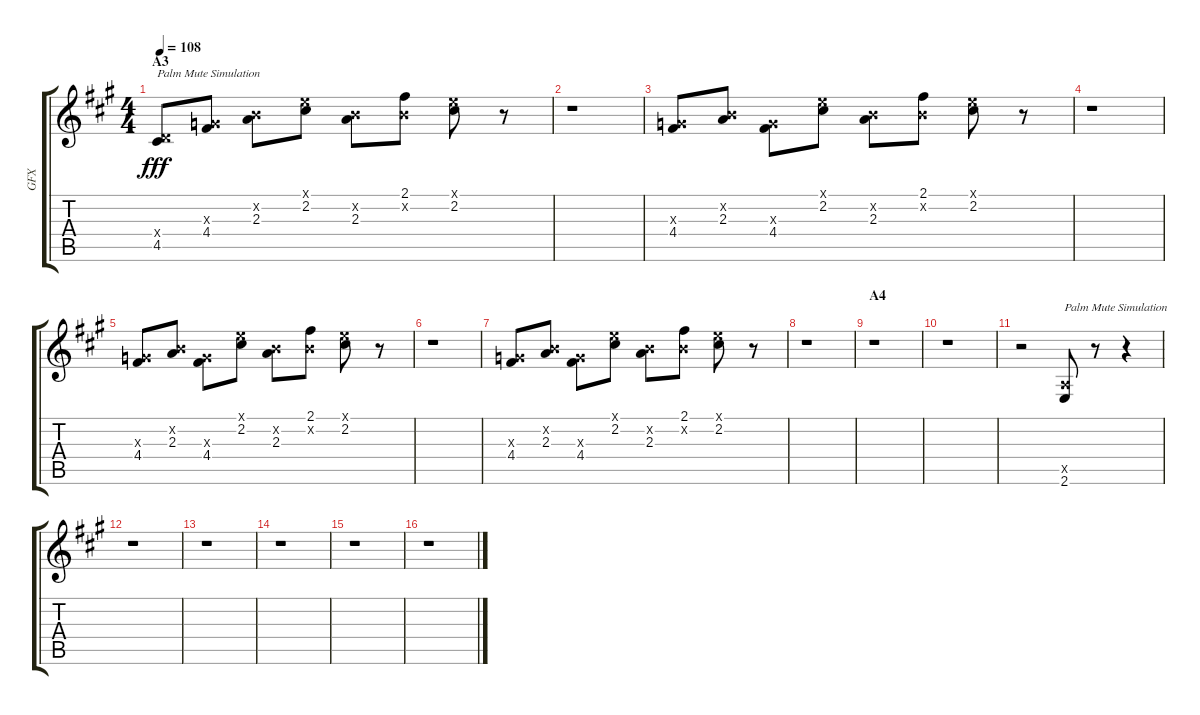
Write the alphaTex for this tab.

\track ("GFX" "GFX") {instrument distortionguitar}
\staff {score tabs}
\tuning (E4 B3 G3 D3 A2 D2) {hide}
\ts (4 4)
\section ("" "A3")
\tempo 108
\clef g2
\ks a
(0.4{x} 4.5).8{txt "Palm Mute Simulation" dy fff} (0.3{x} 4.4).8 (0.2{x} 2.3).8 (0.1{x} 2.2).8 (0.2{x} 2.3).8 (2.1 0.2{x}).8 (0.1{x} 2.2).8 r.8 |
r.1 |
(0.3{x} 4.4).8 (0.2{x} 2.3).8 (0.3{x} 4.4).8 (0.1{x} 2.2).8 (0.2{x} 2.3).8 (2.1 0.2{x}).8 (0.1{x} 2.2).8 r.8 |
r.1 |
(0.3{x} 4.4).8 (0.2{x} 2.3).8 (0.3{x} 4.4).8 (0.1{x} 2.2).8 (0.2{x} 2.3).8 (2.1 0.2{x}).8 (0.1{x} 2.2).8 r.8 |
r.1 |
(0.3{x} 4.4).8 (0.2{x} 2.3).8 (0.3{x} 4.4).8 (0.1{x} 2.2).8 (0.2{x} 2.3).8 (2.1 0.2{x}).8 (0.1{x} 2.2).8 r.8 |
r.1 |
\section ("" "A4")
r.1 |
r.1 |
r.2 (0.5{x} 2.6).8{txt "Palm Mute Simulation"} r.8 r.4 |
r.1 |
r.1 |
r.1 |
r.1 |
r.1
